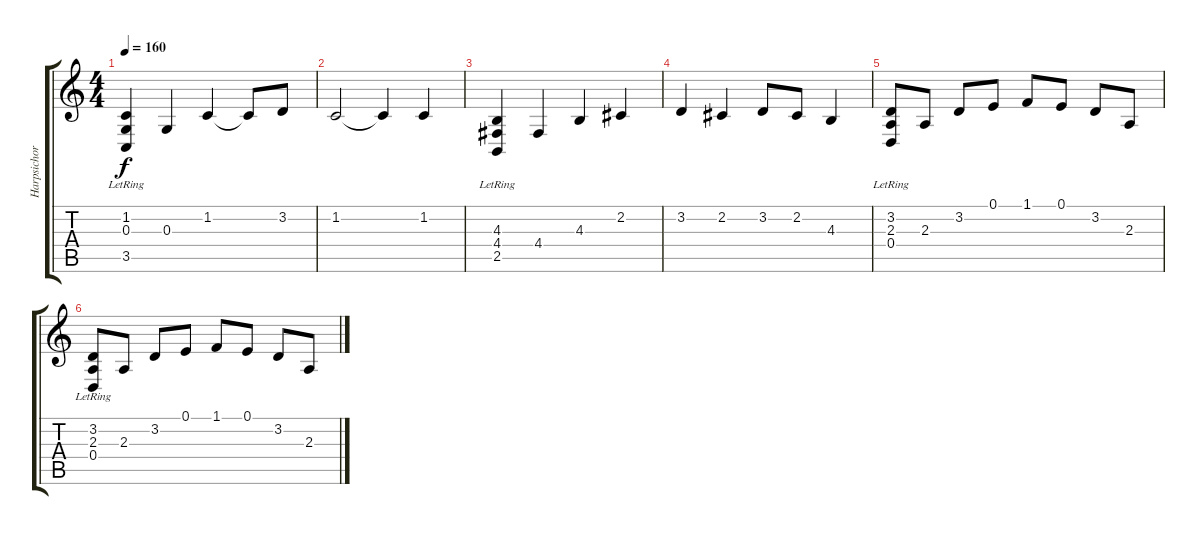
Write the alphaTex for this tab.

\track ("Harpsichord" "Harpsichor") {instrument harpsichord}
\staff {score tabs}
\tuning (E4 B3 G3 D3 A2 E2) {hide}
\ts (4 4)
\tempo 160
\clef g2
\ks c
(1.2{lr} 0.3{lr} 3.5{lr}).4{dy f} 0.3.4 1.2.4 1.2{t}.8 3.2.8 |
1.2.2 1.2{t}.4 1.2.4 |
(4.3{lr} 4.4{lr} 2.5{lr}).4 4.4.4 4.3.4 2.2.4 |
3.2.4 2.2.4 3.2.8 2.2.8 4.3.4 |
(3.2{lr} 2.3{lr} 0.4{lr}).8 2.3.8 3.2.8 0.1.8 1.1.8 0.1.8 3.2.8 2.3.8 |
(3.2{lr} 2.3{lr} 0.4{lr}).8 2.3.8 3.2.8 0.1.8 1.1.8 0.1.8 3.2.8 2.3.8
